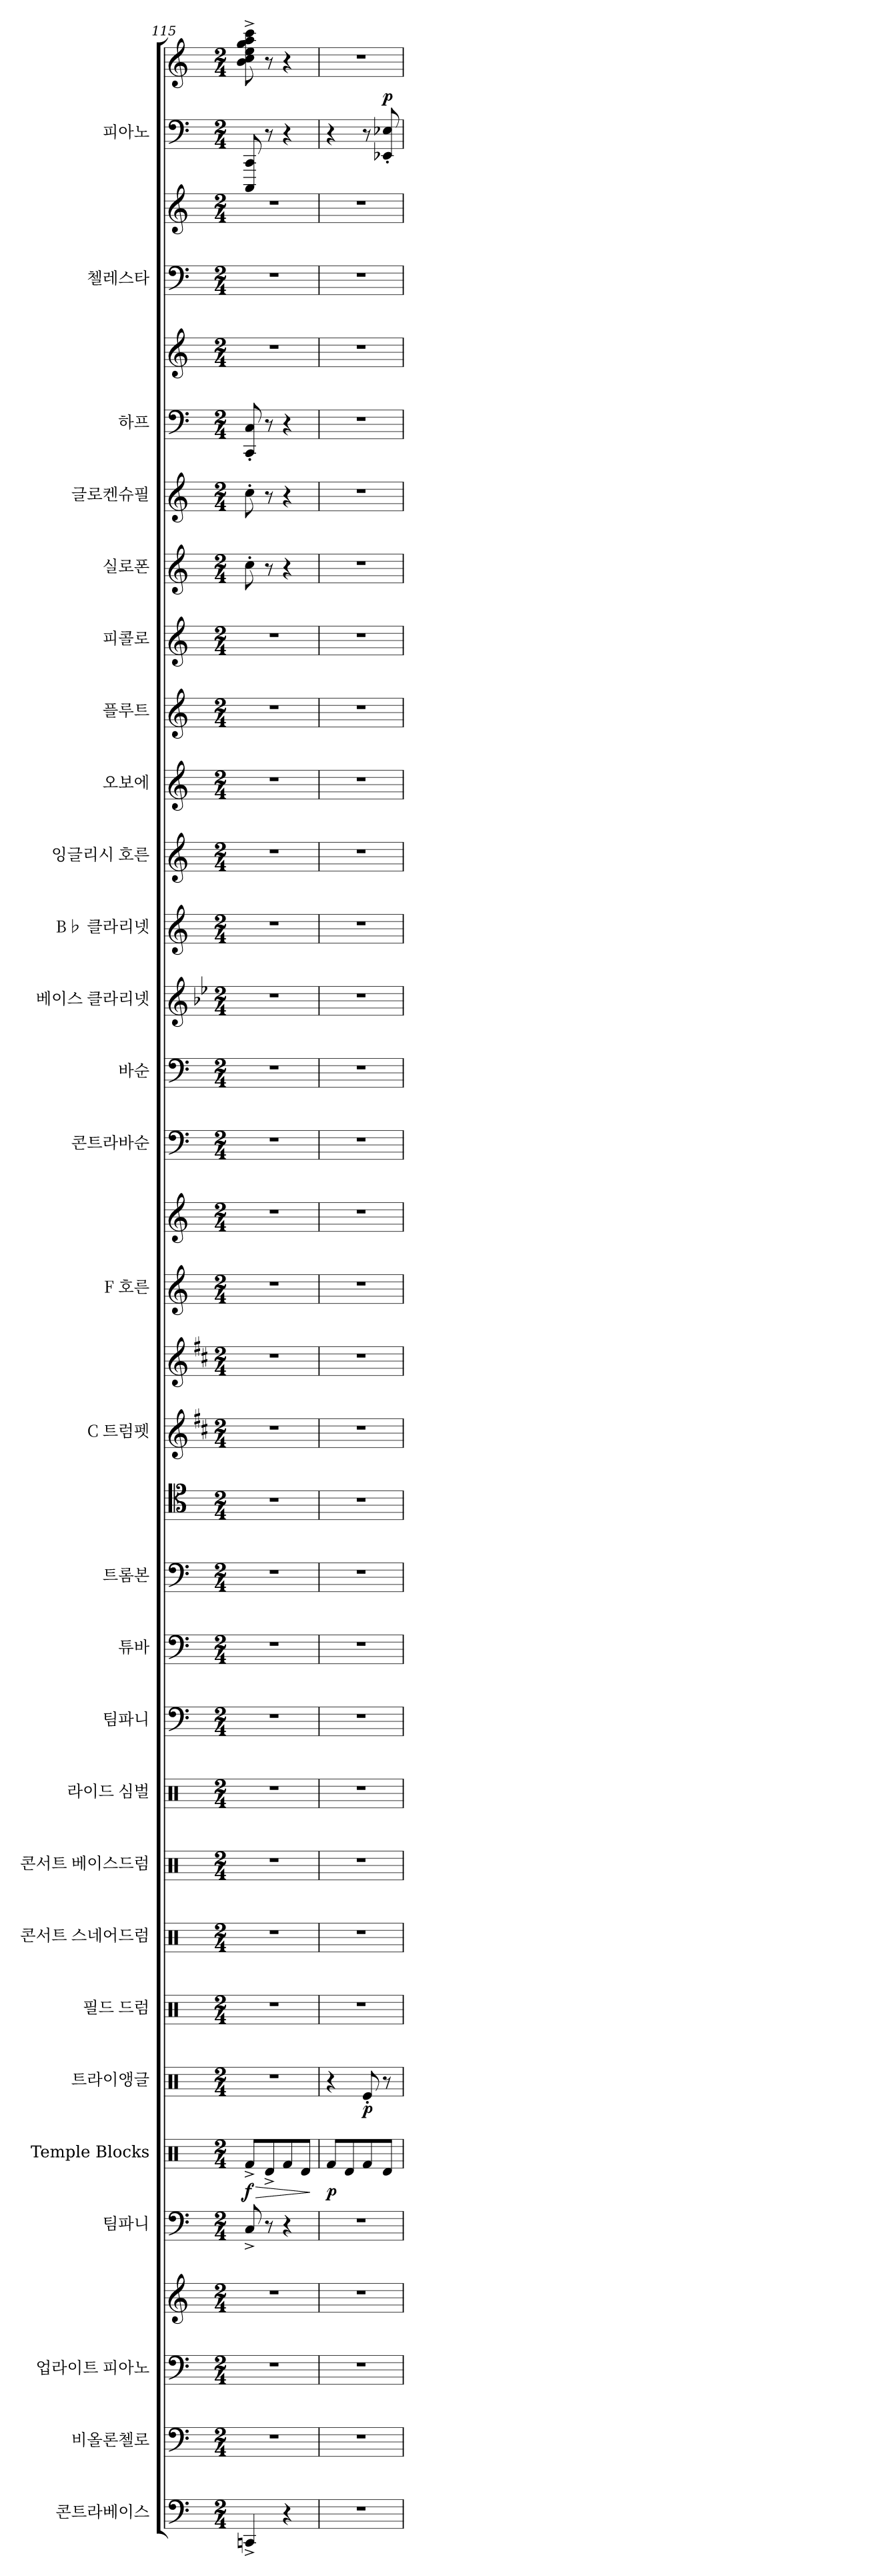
**kern	**kern	**kern	**kern	**kern	**kern	**dynam	**kern	**dynam	**kern	**kern	**kern	**kern	**kern	**kern	**kern	**kern	**kern	**kern	**kern	**kern	**kern	**kern	**kern	**kern	**kern	**kern	**kern	**kern	**kern	**kern	**kern	**kern	**kern	**kern	**kern	**kern	**dynam
*part28	*part27	*part26	*part26	*part25	*part24	*part24	*part23	*part23	*part22	*part21	*part20	*part19	*part18	*part17	*part16	*part16	*part15	*part15	*part14	*part14	*part13	*part12	*part11	*part10	*part9	*part8	*part7	*part6	*part5	*part4	*part3	*part3	*part2	*part2	*part1	*part1	*part1
*staff35	*staff34	*staff33	*staff32	*staff31	*staff30	*staff30	*staff29	*staff29	*staff28	*staff27	*staff26	*staff25	*staff24	*staff23	*staff22	*staff21	*staff20	*staff19	*staff18	*staff17	*staff16	*staff15	*staff14	*staff13	*staff12	*staff11	*staff10	*staff9	*staff8	*staff7	*staff6	*staff5	*staff4	*staff3	*staff2	*staff1	*staff1/2
*I"콘트라베이스	*I"비올론첼로	*I"업라이트 피아노	*	*I"팀파니	*I"Temple Blocks	*	*I"트라이앵글	*	*I"필드 드럼	*I"콘서트 스네어드럼	*I"콘서트 베이스드럼	*I"라이드 심벌	*I"팀파니	*I"튜바	*I"트롬본	*	*I"C 트럼펫	*	*I"F 호른	*	*I"콘트라바순	*I"바순	*I"베이스 클라리넷	*I"B♭ 클라리넷	*I"잉글리시 호른	*I"오보에	*I"플루트	*I"피콜로	*I"실로폰	*I"글로켄슈필	*I"하프	*	*I"첼레스타	*	*I"피아노	*	*
*	*	*	*	*	*I'Tmp. Bl.	*	*	*	*	*	*	*	*	*	*	*	*	*	*	*	*	*	*	*	*	*	*	*	*	*	*	*	*	*	*	*	*
*clefF4	*clefF4	*clefF4	*clefG2	*clefF4	*clefX	*	*clefX	*	*clefX	*clefX	*clefX	*clefX	*clefF4	*clefF4	*clefF4	*clefC4	*clefG2	*clefG2	*clefG2	*clefG2	*clefF4	*clefF4	*clefG2	*clefG2	*clefG2	*clefG2	*clefG2	*clefG2	*clefG2	*clefG2	*clefF4	*clefG2	*clefF4	*clefG2	*clefF4	*clefG2	*
*ITrd7c12	*	*	*	*	*	*	*	*	*	*	*	*	*	*	*	*	*ITrd1c2	*ITrd1c2	*ITrd4c7	*ITrd4c7	*ITrd7c12	*	*ITrd8c14	*ITrd1c2	*ITrd4c7	*	*	*ITrd-7c-12	*ITrd-7c-12	*ITrd-14c-24	*	*	*ITrd-7c-12	*ITrd-7c-12	*	*	*
*k[]	*k[]	*k[]	*k[]	*k[]	*k[]	*	*k[]	*	*k[]	*k[]	*k[]	*k[]	*k[]	*k[]	*k[]	*k[]	*k[]	*k[]	*k[b-]	*k[b-]	*k[]	*k[]	*k[b-e-]	*k[b-e-]	*k[b-]	*k[]	*k[]	*k[]	*k[]	*k[]	*k[]	*k[]	*k[]	*k[]	*k[]	*k[]	*
*M2/4	*M2/4	*M2/4	*M2/4	*M2/4	*M2/4	*	*M2/4	*	*M2/4	*M2/4	*M2/4	*M2/4	*M2/4	*M2/4	*M2/4	*M2/4	*M2/4	*M2/4	*M2/4	*M2/4	*M2/4	*M2/4	*M2/4	*M2/4	*M2/4	*M2/4	*M2/4	*M2/4	*M2/4	*M2/4	*M2/4	*M2/4	*M2/4	*M2/4	*M2/4	*M2/4	*
=115	=115	=115	=115	=115	=115	=115	=115	=115	=115	=115	=115	=115	=115	=115	=115	=115	=115	=115	=115	=115	=115	=115	=115	=115	=115	=115	=115	=115	=115	=115	=115	=115	=115	=115	=115	=115	=115
!	!	!	!	!	!	!LO:HP:b	!	!	!	!	!	!	!	!	!	!	!	!	!	!	!	!	!	!	!	!	!	!	!	!	!	!	!	!	!	!	!
!	!	!	!	!	!	!LO:DY:n=1:b	!	!	!	!	!	!	!	!	!	!	!	!	!	!	!	!	!	!	!	!	!	!	!	!	!	!	!	!	!	!	!
4CCCn^/	2r	2r	2r	8C^/	8Rf^/L	> f	2r	.	2r	2r	2r	2r	2r	2r	2r	2r	2r	2r	2r	2r	2r	2r	2r	2r	2r	2r	2r	2r	8ccc'\	8cccc'\	8CC/' 8C/'	2r	2r	2r	8CCC/ 8CC/	8b\^ 8cc\^ 8ee\^ 8gg\^ 8aa\^ 8ccc\^	.
.	.	.	.	8r	8Rd^/	.	.	.	.	.	.	.	.	.	.	.	.	.	.	.	.	.	.	.	.	.	.	.	8r	8r	8r	.	.	.	8r	8r	.
4r	.	.	.	4r	8Rf/	.	.	.	.	.	.	.	.	.	.	.	.	.	.	.	.	.	.	.	.	.	.	.	4r	4r	4r	.	.	.	4r	4r	.
.	.	.	.	.	8Rd/J	.	.	.	.	.	.	.	.	.	.	.	.	.	.	.	.	.	.	.	.	.	.	.	.	.	.	.	.	.	.	.	.
.	.	.	.	.	.	]	.	.	.	.	.	.	.	.	.	.	.	.	.	.	.	.	.	.	.	.	.	.	.	.	.	.	.	.	.	.	.
=116	=116	=116	=116	=116	=116	=116	=116	=116	=116	=116	=116	=116	=116	=116	=116	=116	=116	=116	=116	=116	=116	=116	=116	=116	=116	=116	=116	=116	=116	=116	=116	=116	=116	=116	=116	=116	=116
!	!	!	!	!	!	!LO:DY:b	!	!	!	!	!	!	!	!	!	!	!	!	!	!	!	!	!	!	!	!	!	!	!	!	!	!	!	!	!	!	!
2r	2r	2r	2r	2r	8Rf/L	p	4r	.	2r	2r	2r	2r	2r	2r	2r	2r	2r	2r	2r	2r	2r	2r	2r	2r	2r	2r	2r	2r	2r	2r	2r	2r	2r	2r	4r	2r	.
.	.	.	.	.	8Rd/	.	.	.	.	.	.	.	.	.	.	.	.	.	.	.	.	.	.	.	.	.	.	.	.	.	.	.	.	.	.	.	.
!	!	!	!	!	!	!	!	!LO:DY:b	!	!	!	!	!	!	!	!	!	!	!	!	!	!	!	!	!	!	!	!	!	!	!	!	!	!	!	!	!
.	.	.	.	.	8Rf/	.	8Re'/	p	.	.	.	.	.	.	.	.	.	.	.	.	.	.	.	.	.	.	.	.	.	.	.	.	.	.	8r	.	.
!	!	!	!	!	!	!	!	!	!	!	!	!	!	!	!	!	!	!	!	!	!	!	!	!	!	!	!	!	!	!	!	!	!	!	!	!	!LO:DY:a=2
.	.	.	.	.	8Rd/J	.	8r	.	.	.	.	.	.	.	.	.	.	.	.	.	.	.	.	.	.	.	.	.	.	.	.	.	.	.	8EE-X/' 8E-X/'	.	p
=	=	=	=	=	=	=	=	=	=	=	=	=	=	=	=	=	=	=	=	=	=	=	=	=	=	=	=	=	=	=	=	=	=	=	=	=	=
*-	*-	*-	*-	*-	*-	*-	*-	*-	*-	*-	*-	*-	*-	*-	*-	*-	*-	*-	*-	*-	*-	*-	*-	*-	*-	*-	*-	*-	*-	*-	*-	*-	*-	*-	*-	*-	*-
